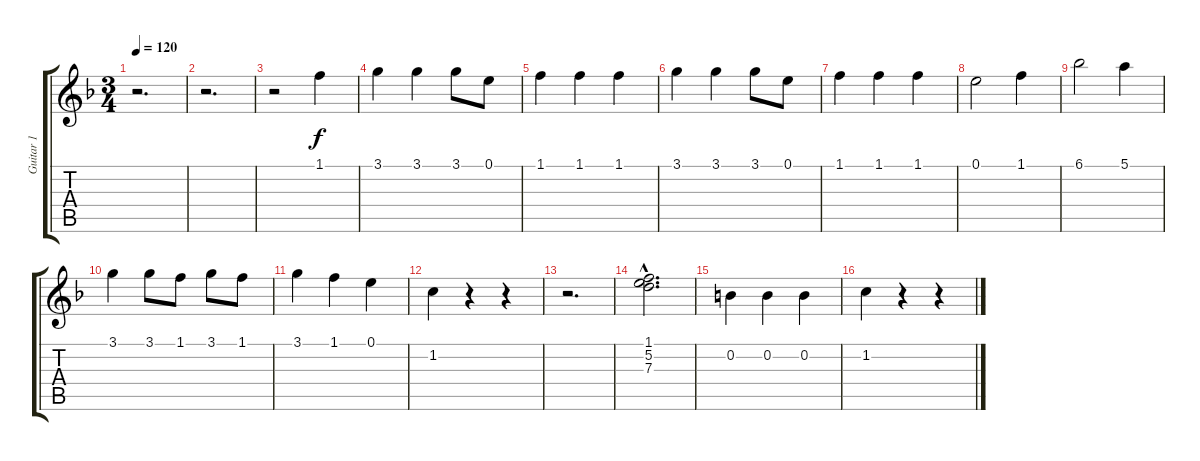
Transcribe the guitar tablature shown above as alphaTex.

\track ("Guitar 1" "Guitar 1") {instrument acousticguitarnylon}
\staff {score tabs}
\tuning (E4 B3 G3 D3 A2 E2) {hide}
\ts (3 4)
\tempo 120
\clef g2
\ks f
r.2{d dy f} |
r.2{d} |
r.2 1.1.4 |
3.1.4 3.1.4 3.1.8 0.1.8 |
1.1.4 1.1.4 1.1.4 |
3.1.4 3.1.4 3.1.8 0.1.8 |
1.1.4 1.1.4 1.1.4 |
0.1.2 1.1.4 |
6.1.2 5.1.4 |
3.1.4 3.1.8 1.1.8 3.1.8 1.1.8 |
3.1.4 1.1.4 0.1.4 |
1.2.4 r.4 r.4 |
r.2{d} |
(1.1{hac} 5.2{hac} 7.3{hac}).2{d} |
0.2.4 0.2.4 0.2.4 |
1.2.4 r.4 r.4
